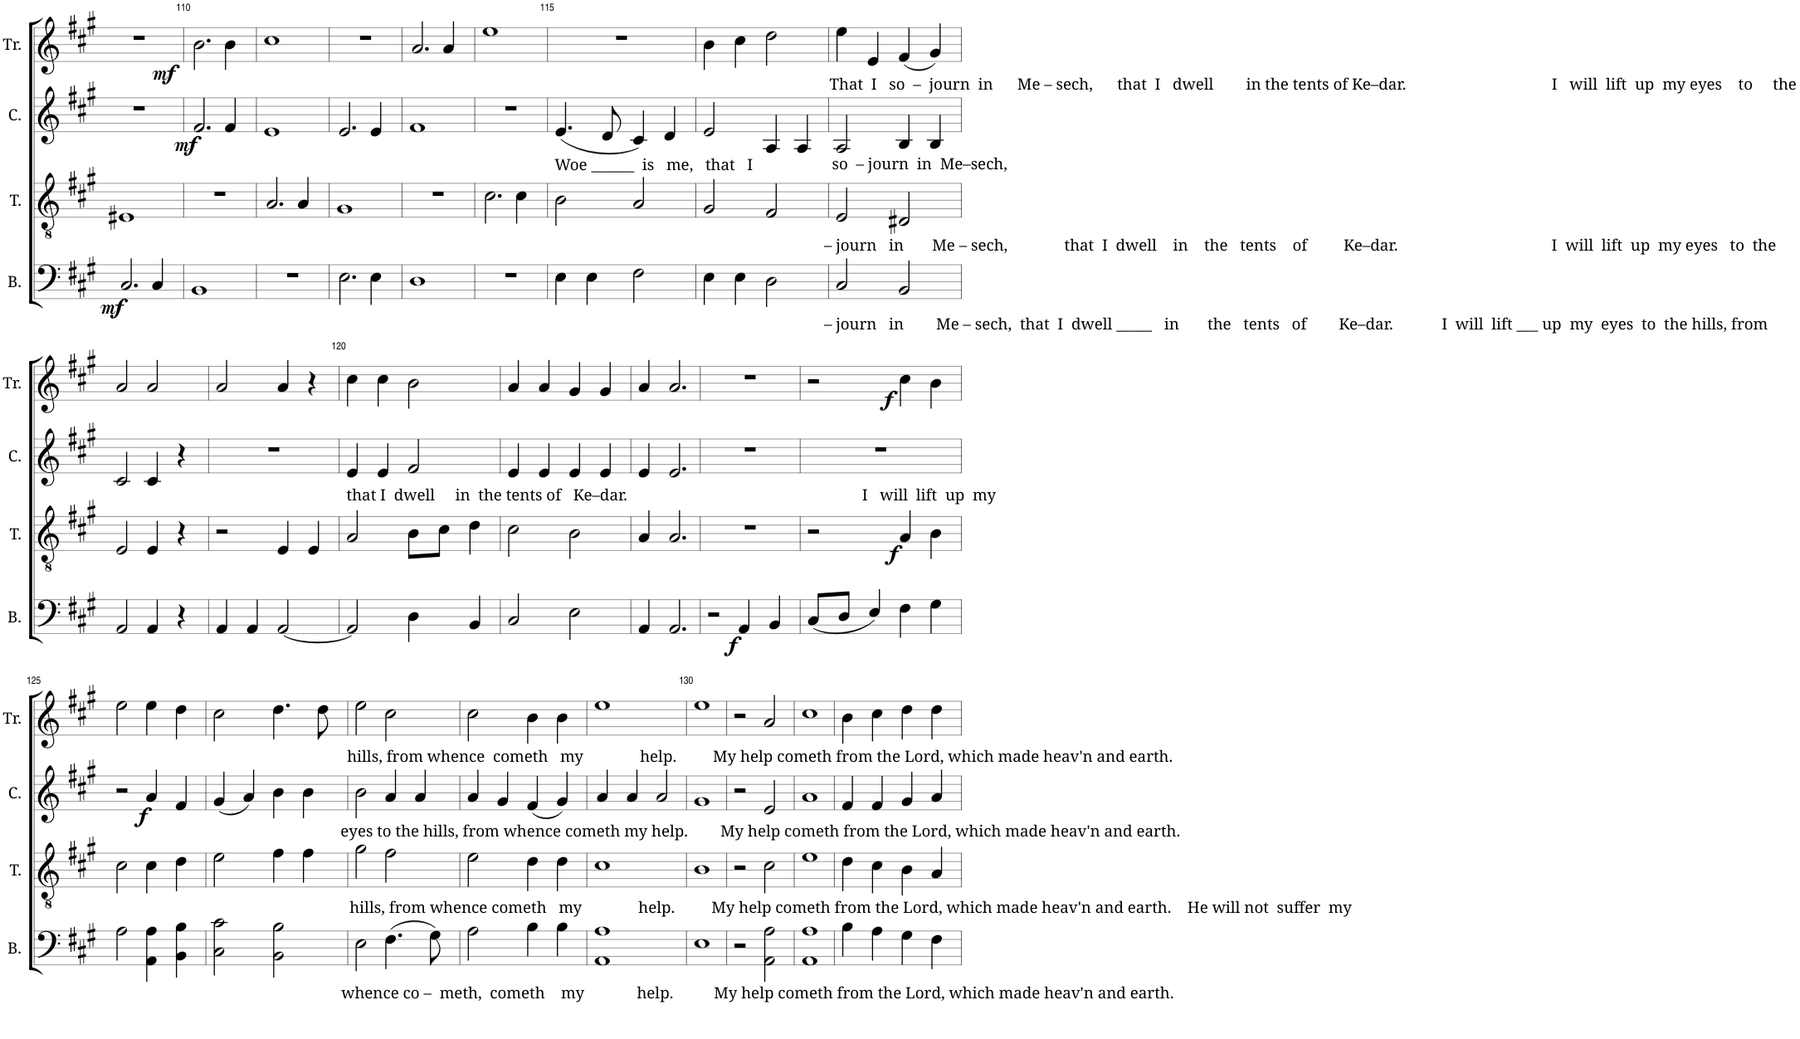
**kern	**dynam	**kern	**dynam	**kern	**dynam	**kern	**dynam
*part4	*part4	*part3	*part3	*part2	*part2	*part1	*part1
*staff4	*staff4	*staff3	*staff3	*staff2	*staff2	*staff1	*staff1
*I"B.	*	*I"T.	*	*I"C.	*	*I"Tr.	*
*I'B.	*	*I'T.	*	*I'C.	*	*I'Tr.	*
!!LO:PB:g=z
*clefF4	*	*clefGv2	*	*clefG2	*	*clefG2	*
*k[f#c#g#]	*	*k[f#c#g#]	*	*k[f#c#g#]	*	*k[f#c#g#]	*
*M2/2	*	*M2/2	*	*M2/2	*	*M2/2	*
=109	=109	=109	=109	=109	=109	=109	=109
!	!LO:DY:b	!	!	!	!	!	!LO:DY:b
2.C#/	mf	1E#X	.	1r	.	1r	mf
4C#/	.	.	.	.	.	.	.
=110	=110	=110	=110	=110	=110	=110	=110
!	!	!	!	!	!LO:DY:b	!	!
1BB	.	1r	.	2.f#/	mf	2.b\	.
.	.	.	.	4f#/	.	4b\	.
=111	=111	=111	=111	=111	=111	=111	=111
1r	.	2.A/	.	1e	.	1cc#	.
.	.	4A/	.	.	.	.	.
=112	=112	=112	=112	=112	=112	=112	=112
2.E\	.	1G#	.	2.e/	.	1r	.
4E\	.	.	.	4e/	.	.	.
=113	=113	=113	=113	=113	=113	=113	=113
1D	.	1r	.	1f#	.	2.a/	.
.	.	.	.	.	.	4a/	.
=114	=114	=114	=114	=114	=114	=114	=114
1r	.	2.c#\	.	1r	.	1ee	.
.	.	4c#\	.	.	.	.	.
=115	=115	=115	=115	=115	=115	=115	=115
!	!	!	!	!LO:TX:b:t=Woe ______  is   me,   that   I	!	!	!
4E\	.	2B\	.	(4.e/	.	1r	.
4E\	.	.	.	.	.	.	.
.	.	.	.	8d/	.	.	.
2F#\	.	2A/	.	4c#/)	.	.	.
.	.	.	.	4d/	.	.	.
=116	=116	=116	=116	=116	=116	=116	=116
4E\	.	2G#/	.	2e/	.	4b\	.
4E\	.	.	.	.	.	4cc#\	.
2D\	.	2F#/	.	4A/	.	2dd\	.
.	.	.	.	4A/	.	.	.
=117	=117	=117	=117	=117	=117	=117	=117
!	!	!	!	!	!	!LO:TX:b:t=That  I   so  –  journ  in      Me – sech,      that  I   dwell        in the tents of Ke–dar.                                    I   will  lift  up  my eyes    to     the	!
!	!	!	!	!LO:TX:b:t=so  – journ  in  Me–sech,	!	!	!
!	!	!LO:TX:b:t=– journ   in       Me – sech,              that  I  dwell    in    the   tents    of         Ke–dar.                                      I  will  lift  up  my eyes   to  the	!	!	!	!	!
!LO:TX:b:t=– journ   in        Me – sech,  that  I  dwell _____   in       the   tents   of        Ke–dar.            I  will  lift ___ up  my  eyes  to  the hills, from	!	!	!	!	!	!	!
2C#/	.	2E/	.	2A/	.	4ee\	.
.	.	.	.	.	.	4e/	.
2BB/	.	2D#X/	.	4B/	.	(4f#/	.
.	.	.	.	4B/	.	4g#/)	.
!!LO:LB:g=z
=118	=118	=118	=118	=118	=118	=118	=118
2AA/	.	2E/	.	2c#/	.	2a/	.
4AA/	.	4E/	.	4c#/	.	2a/	.
4r	.	4r	.	4r	.	.	.
=119	=119	=119	=119	=119	=119	=119	=119
4AA/	.	2r	.	1r	.	2a/	.
4AA/	.	.	.	.	.	.	.
[2AA/	.	4E/	.	.	.	4a/	.
.	.	4E/	.	.	.	4r	.
=120	=120	=120	=120	=120	=120	=120	=120
!	!	!	!	!LO:TX:b:t=that I  dwell     in  the tents of   Ke–dar.                                                          I   will  lift  up  my	!	!	!
2AA/]	.	2A/	.	4e/	.	4cc#\	.
.	.	.	.	4e/	.	4cc#\	.
4D\	.	8B\L	.	2f#/	.	2b\	.
.	.	8c#\J	.	.	.	.	.
4BB/	.	4d\	.	.	.	.	.
=121	=121	=121	=121	=121	=121	=121	=121
2C#/	.	2c#\	.	4e/	.	4a/	.
.	.	.	.	4e/	.	4a/	.
2E\	.	2B\	.	4e/	.	4g#/	.
.	.	.	.	4e/	.	4g#/	.
=122	=122	=122	=122	=122	=122	=122	=122
4AA/	.	4A/	.	4e/	.	4a/	.
2.AA/	.	2.A/	.	2.e/	.	2.a/	.
=123	=123	=123	=123	=123	=123	=123	=123
2r	.	1r	.	1r	.	1r	.
!	!LO:DY:b	!	!	!	!	!	!
4AA/	f	.	.	.	.	.	.
4BB/	.	.	.	.	.	.	.
=124	=124	=124	=124	=124	=124	=124	=124
(8C#/L	.	2r	.	1r	.	2r	.
8D/J	.	.	.	.	.	.	.
4E/)	.	.	.	.	.	.	.
!	!	!	!LO:DY:b	!	!	!	!LO:DY:b
4F#\	.	4A/	f	.	.	4cc#\	f
4G#\	.	4B\	.	.	.	4b\	.
!!LO:LB:g=z
=125	=125	=125	=125	=125	=125	=125	=125
2A\	.	2c#\	.	2r	.	2ee\	.
!	!	!	!	!	!LO:DY:b	!	!
4AA\ 4A\	.	4c#\	.	4a/	f	4ee\	.
4BB\ 4B\	.	4d\	.	4f#/	.	4dd\	.
=126	=126	=126	=126	=126	=126	=126	=126
2C#\ 2c#\	.	2e\	.	(4g#/	.	2cc#\	.
.	.	.	.	4a/)	.	.	.
2BB\ 2B\	.	4f#\	.	4b\	.	4.dd\	.
.	.	4f#\	.	4b\	.	.	.
.	.	.	.	.	.	8dd\	.
=127	=127	=127	=127	=127	=127	=127	=127
!	!	!	!	!	!	!LO:TX:b:t=hills, from whence  cometh   my              help.         My help cometh from the Lord, which made heav'n and earth.	!
!	!	!	!	!LO:TX:b:t=eyes to the hills, from whence cometh my help.        My help cometh from the Lord, which made heav'n and earth.	!	!	!
!	!	!LO:TX:b:t=hills, from whence cometh   my              help.         My help cometh from the Lord, which made heav'n and earth.    He will not  suffer  my	!	!	!	!	!
!LO:TX:b:t=whence co –  meth,  cometh    my             help.          My help cometh from the Lord, which made heav'n and earth.	!	!	!	!	!	!	!
2E\	.	2g#\	.	2b\	.	2ee\	.
(4.F#\	.	2f#\	.	4a/	.	2cc#\	.
.	.	.	.	4a/	.	.	.
8G#\)	.	.	.	.	.	.	.
=128	=128	=128	=128	=128	=128	=128	=128
2A\	.	2e\	.	4a/	.	2cc#\	.
.	.	.	.	4g#/	.	.	.
4B\	.	4d\	.	(4f#/	.	4b\	.
4B\	.	4d\	.	4g#/)	.	4b\	.
=129	=129	=129	=129	=129	=129	=129	=129
1AA 1A	.	1c#	.	4a/	.	1ee	.
.	.	.	.	4a/	.	.	.
.	.	.	.	2a/	.	.	.
=130	=130	=130	=130	=130	=130	=130	=130
1E	.	1B	.	1g#	.	1ee	.
=131	=131	=131	=131	=131	=131	=131	=131
2r	.	2r	.	2r	.	2r	.
2AA\ 2A\	.	2c#\	.	2e/	.	2a/	.
=132	=132	=132	=132	=132	=132	=132	=132
1AA 1A	.	1e	.	1a	.	1cc#	.
=133	=133	=133	=133	=133	=133	=133	=133
4B\	.	4d\	.	4f#/	.	4b\	.
4A\	.	4c#\	.	4f#/	.	4cc#\	.
4G#\	.	4B\	.	4g#/	.	4dd\	.
4F#\	.	4A/	.	4a/	.	4dd\	.
=	=	=	=	=	=	=	=
*-	*-	*-	*-	*-	*-	*-	*-
